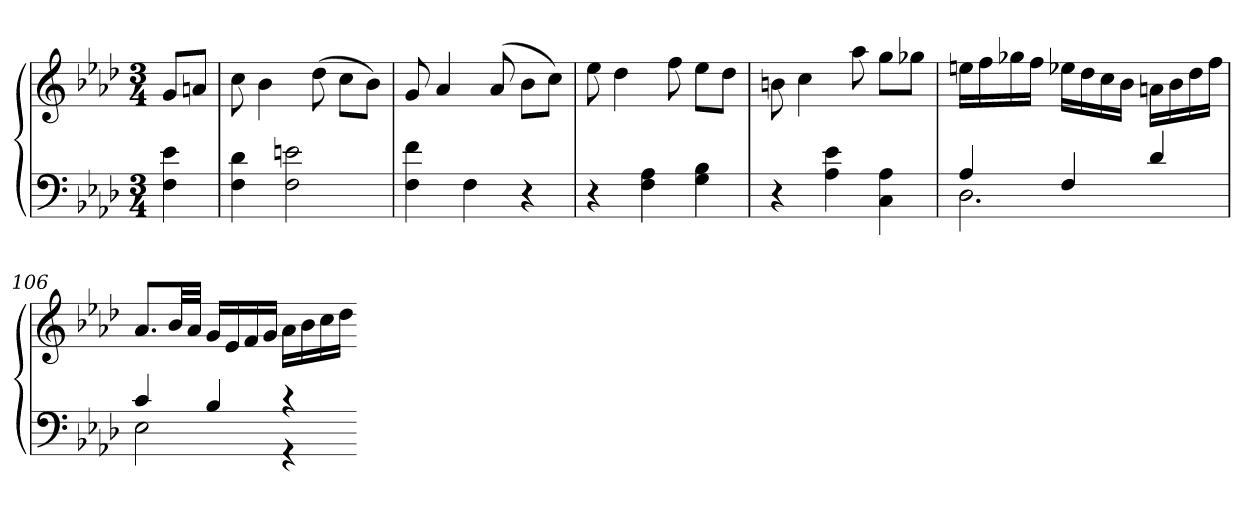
**kern	**kern
*part1	*part1
*staff2	*staff1
*clefF4	*clefG2
*k[b-e-a-d-]	*k[b-e-a-d-]
*f:	*f:
*M3/4	*M3/4
=	=
4F 4e-	8gL
.	8anJ
=101	=101
4F 4d-	8cc
.	4b-
2F 2en	.
.	(8dd-
.	8ccL
.	8b-J)
=102	=102
4F 4f	8g
.	4a-
4F	.
.	(8a-
4r	8b-L
.	8ccJ)
=103	=103
4r	8ee-
.	4dd-
4F 4A-	.
.	8ff
4G 4B-	8ee-L
.	8dd-J
=104	=104
4r	8bn
.	4cc
4A- 4e-	.
.	8aa-
4C 4A-	8ggL
.	8gg-XJ
=105	=105
*^	*
4A-	2.D-	16eenLL
.	.	16ff
.	.	16gg-X
.	.	16ffJJ
4F	.	16ee-XLL
.	.	16dd-
.	.	16cc
.	.	16b-JJ
4d-	.	16anLL
.	.	16b-
.	.	16dd-
.	.	16ffJJ
=106	=106	=106
4c	2E-	8.a-L
.	.	32b-LL
.	.	32a-JJJ
4B-	.	16gLL
.	.	16e-
.	.	16f
.	.	16gJJ
4r	4r	16a-LL
.	.	16b-
.	.	16cc
.	.	16dd-JJ
*v	*v	*
=-	=-
*-	*-
